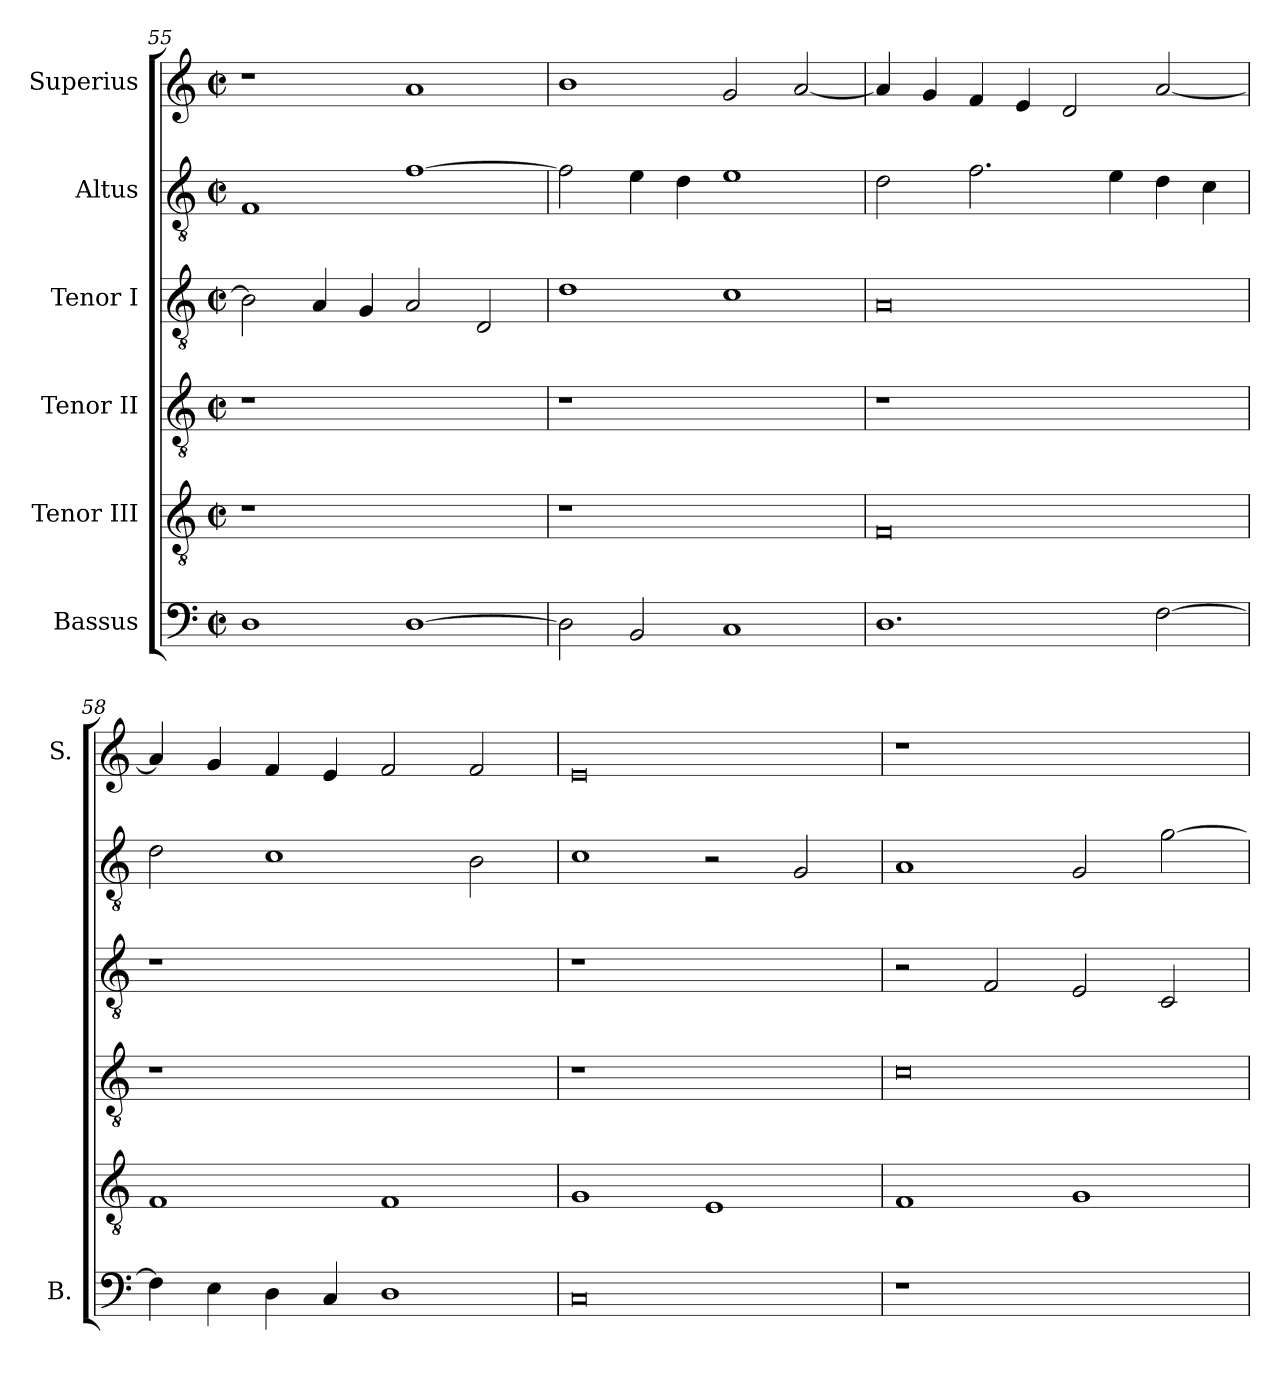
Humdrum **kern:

**kern	**kern	**kern	**kern	**kern	**kern
*part6	*part5	*part4	*part3	*part2	*part1
*staff6	*staff5	*staff4	*staff3	*staff2	*staff1
*I"Bassus	*I"Tenor III	*I"Tenor II	*I"Tenor I	*I"Altus	*I"Superius
*I'B.	*	*	*	*	*I'S.
*clefF4	*clefGv2	*clefGv2	*clefGv2	*clefGv2	*clefG2
*	*ITrd7c12	*ITrd7c12	*ITrd7c12	*ITrd7c12	*
*k[]	*k[]	*k[]	*k[]	*k[]	*k[]
*C:	*C:	*C:	*C:	*C:	*C:
*M2/2	*M2/2	*M2/2	*M2/2	*M2/2	*M2/2
*met(c|)	*met(c|)	*met(c|)	*met(c|)	*met(c|)	*met(c|)
=55	=55	=55	=55	=55	=55
!	!LO:N:vis=1	!LO:N:vis=1	!	!	!
1Di	1r	1r	2BB-i\]	1FFi	1r
.	.	.	4AAi/	.	.
.	.	.	4GGi/	.	.
[>1Di	1ryy	1ryy	2AAi/	[>1Fi	1ai
.	.	.	2DDi/	.	.
=56	=56	=56	=56	=56	=56
!	!LO:N:vis=1	!LO:N:vis=1	!	!	!
2Di\]	1r	1r	1Di	2Fi\]	1bi
2BBi/	.	.	.	4Ei\	.
.	.	.	.	4Di\	.
1Ci	1ryy	1ryy	1Ci	1Ei	2gi/
.	.	.	.	.	[<2ai/
=57	=57	=57	=57	=57	=57
!	!	!LO:N:vis=1	!	!	!
1.Di	0FFi	1r	0AAi	2Di\	4ai/]
.	.	.	.	.	4gi/
.	.	.	.	2.Fi\	4fi/
.	.	.	.	.	4ei/
.	.	1ryy	.	.	2di/
.	.	.	.	4Ei\	.
[>2Fi\	.	.	.	4Di\	[<2ai/
.	.	.	.	4Ci\	.
!!LO:LB:g=z
=58	=58	=58	=58	=58	=58
!	!	!LO:N:vis=1	!LO:N:vis=1	!	!
4Fi\]	1FFi	1r	1r	2Di\	4ai/]
4Ei\	.	.	.	.	4gi/
4Di\	.	.	.	1Ci	4fi/
4Ci/	.	.	.	.	4ei/
1Di	1FFi	1ryy	1ryy	.	2fi/
.	.	.	.	2BBi\	2fi/
=59	=59	=59	=59	=59	=59
!	!	!LO:N:vis=1	!LO:N:vis=1	!	!
0Ci	1GGi	1r	1r	1Ci	0ei
.	1EEi	1ryy	1ryy	2r	.
.	.	.	.	2GGi/	.
=60	=60	=60	=60	=60	=60
!LO:N:vis=1	!	!	!	!	!LO:N:vis=1
1r	1FFi	0Ci	2r	1AAi	1r
.	.	.	2FFi/	.	.
1ryy	1GGi	.	2EEi/	2GGi/	1ryy
.	.	.	2CCi/	[>2Gi\	.
=	=	=	=	=	=
*-	*-	*-	*-	*-	*-
